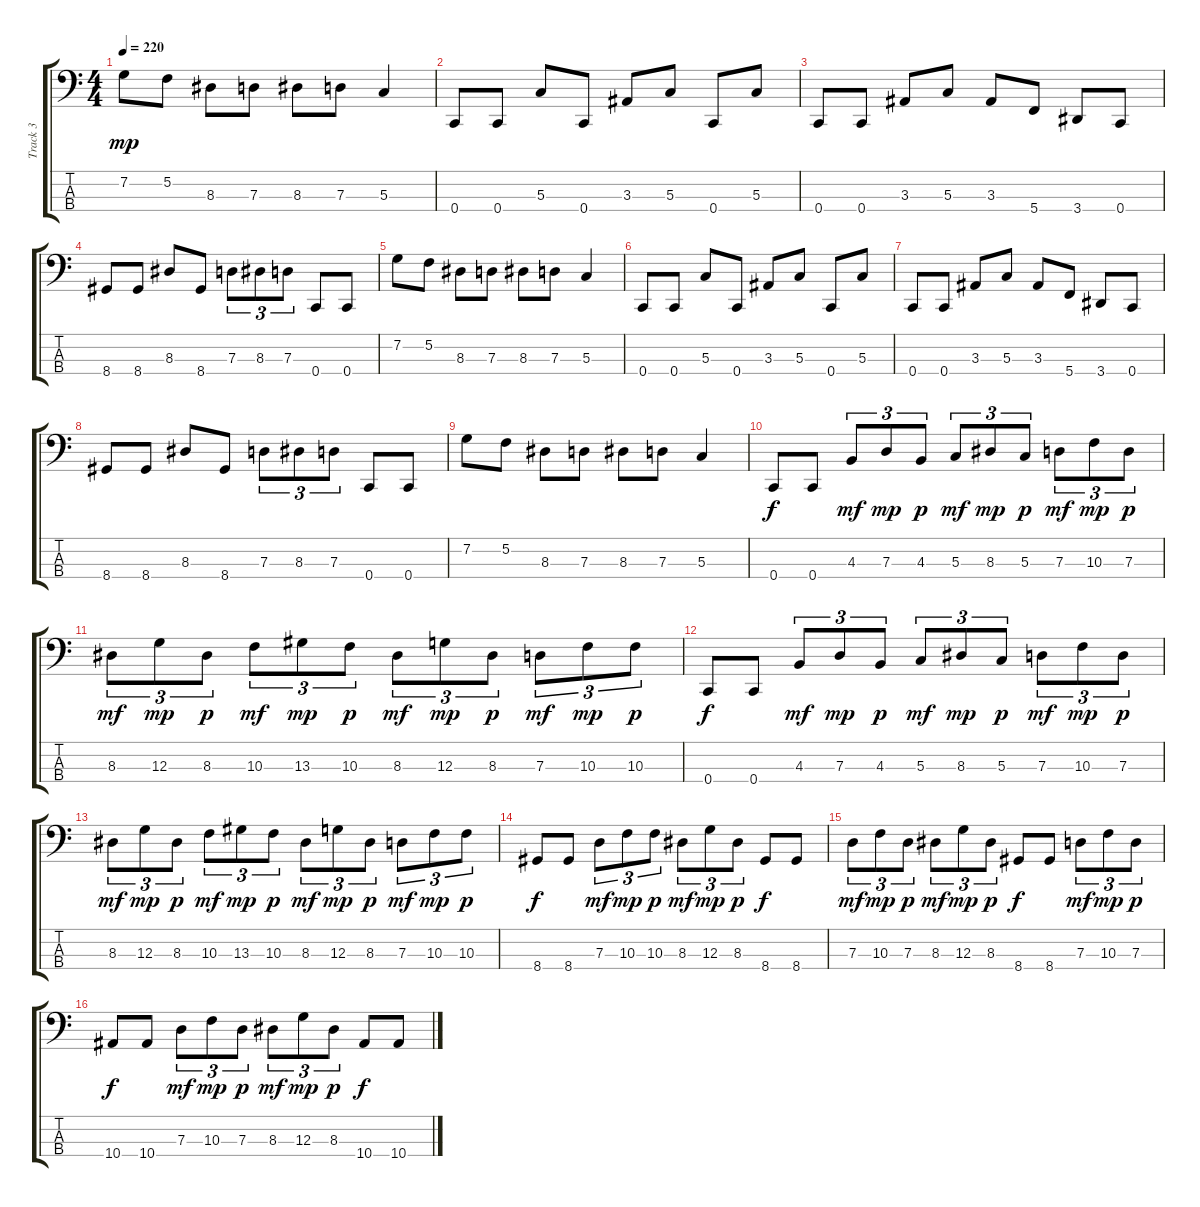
\track ("Track 3" "Track 3") {instrument electricbassfinger}
\staff {score tabs}
\tuning (F2 C2 G1 C1) {hide}
\ts (4 4)
\tempo 220
\clef f4
\ks c
7.2.8{dy mp} 5.2.8 8.3.8 7.3.8 8.3.8 7.3.8 5.3.4 |
0.4.8 0.4.8 5.3.8 0.4.8 3.3.8 5.3.8 0.4.8 5.3.8 |
0.4.8 0.4.8 3.3.8 5.3.8 3.3.8 5.4.8 3.4.8 0.4.8 |
8.4.8 8.4.8 8.3.8 8.4.8 7.3.8{tu (3 2)} 8.3.8{tu (3 2)} 7.3.8{tu (3 2)} 0.4.8 0.4.8 |
7.2.8 5.2.8 8.3.8 7.3.8 8.3.8 7.3.8 5.3.4 |
0.4.8 0.4.8 5.3.8 0.4.8 3.3.8 5.3.8 0.4.8 5.3.8 |
0.4.8 0.4.8 3.3.8 5.3.8 3.3.8 5.4.8 3.4.8 0.4.8 |
8.4.8 8.4.8 8.3.8 8.4.8 7.3.8{tu (3 2)} 8.3.8{tu (3 2)} 7.3.8{tu (3 2)} 0.4.8 0.4.8 |
7.2.8 5.2.8 8.3.8 7.3.8 8.3.8 7.3.8 5.3.4 |
0.4.8{dy f} 0.4.8 4.3.8{tu (3 2) dy mf} 7.3.8{tu (3 2) dy mp} 4.3.8{tu (3 2) dy p} 5.3.8{tu (3 2) dy mf} 8.3.8{tu (3 2) dy mp} 5.3.8{tu (3 2) dy p} 7.3.8{tu (3 2) dy mf} 10.3.8{tu (3 2) dy mp} 7.3.8{tu (3 2) dy p} |
8.3.8{tu (3 2) dy mf} 12.3.8{tu (3 2) dy mp} 8.3.8{tu (3 2) dy p} 10.3.8{tu (3 2) dy mf} 13.3.8{tu (3 2) dy mp} 10.3.8{tu (3 2) dy p} 8.3.8{tu (3 2) dy mf} 12.3.8{tu (3 2) dy mp} 8.3.8{tu (3 2) dy p} 7.3.8{tu (3 2) dy mf} 10.3.8{tu (3 2) dy mp} 10.3.8{tu (3 2) dy p} |
0.4.8{dy f} 0.4.8 4.3.8{tu (3 2) dy mf} 7.3.8{tu (3 2) dy mp} 4.3.8{tu (3 2) dy p} 5.3.8{tu (3 2) dy mf} 8.3.8{tu (3 2) dy mp} 5.3.8{tu (3 2) dy p} 7.3.8{tu (3 2) dy mf} 10.3.8{tu (3 2) dy mp} 7.3.8{tu (3 2) dy p} |
8.3.8{tu (3 2) dy mf} 12.3.8{tu (3 2) dy mp} 8.3.8{tu (3 2) dy p} 10.3.8{tu (3 2) dy mf} 13.3.8{tu (3 2) dy mp} 10.3.8{tu (3 2) dy p} 8.3.8{tu (3 2) dy mf} 12.3.8{tu (3 2) dy mp} 8.3.8{tu (3 2) dy p} 7.3.8{tu (3 2) dy mf} 10.3.8{tu (3 2) dy mp} 10.3.8{tu (3 2) dy p} |
8.4.8{dy f} 8.4.8 7.3.8{tu (3 2) dy mf} 10.3.8{tu (3 2) dy mp} 10.3.8{tu (3 2) dy p} 8.3.8{tu (3 2) dy mf} 12.3.8{tu (3 2) dy mp} 8.3.8{tu (3 2) dy p} 8.4.8{dy f} 8.4.8 |
7.3.8{tu (3 2) dy mf} 10.3.8{tu (3 2) dy mp} 7.3.8{tu (3 2) dy p} 8.3.8{tu (3 2) dy mf} 12.3.8{tu (3 2) dy mp} 8.3.8{tu (3 2) dy p} 8.4.8{dy f} 8.4.8 7.3.8{tu (3 2) dy mf} 10.3.8{tu (3 2) dy mp} 7.3.8{tu (3 2) dy p} |
10.4.8{dy f} 10.4.8 7.3.8{tu (3 2) dy mf} 10.3.8{tu (3 2) dy mp} 7.3.8{tu (3 2) dy p} 8.3.8{tu (3 2) dy mf} 12.3.8{tu (3 2) dy mp} 8.3.8{tu (3 2) dy p} 10.4.8{dy f} 10.4.8
